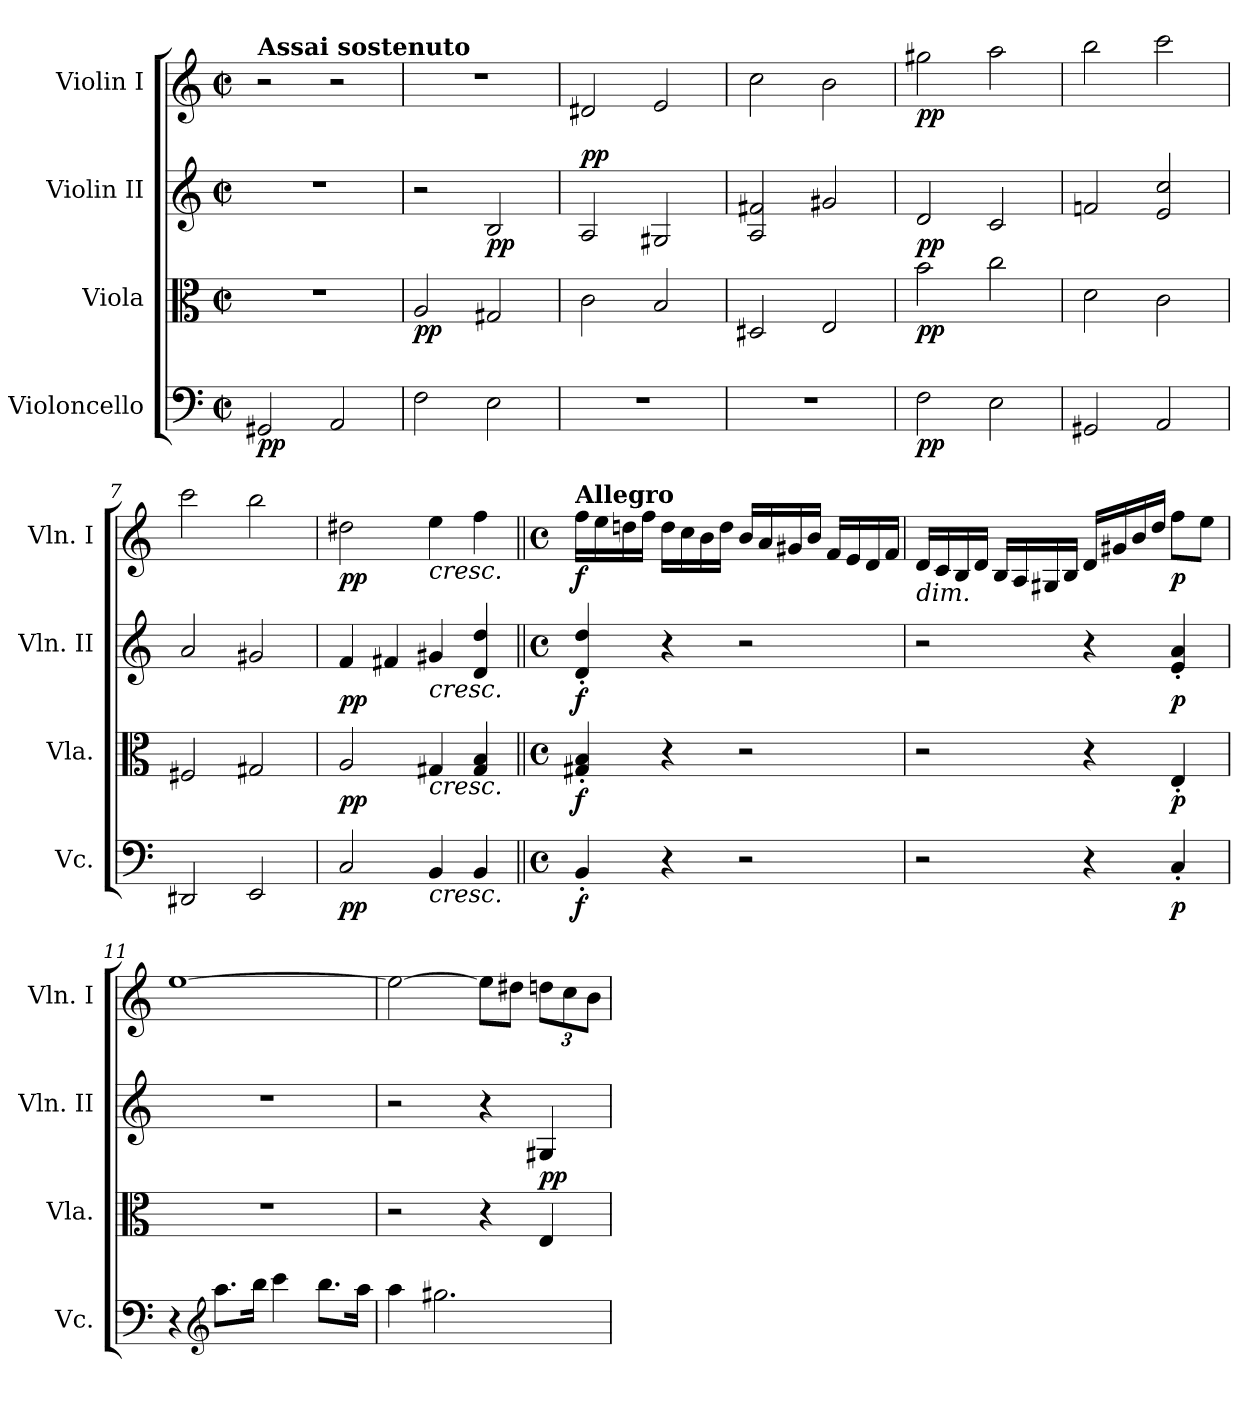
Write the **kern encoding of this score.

**kern	**dynam	**kern	**dynam	**kern	**dynam	**kern	**dynam
*part4	*part4	*part3	*part3	*part2	*part2	*part1	*part1
*staff4	*staff4	*staff3	*staff3	*staff2	*staff2	*staff1	*staff1
*I"Violoncello	*	*I"Viola	*	*I"Violin II	*	*I"Violin I	*
*I'Vc.	*	*I'Vla.	*	*I'Vln. II	*	*I'Vln. I	*
*clefF4	*	*clefC3	*	*clefG2	*	*clefG2	*
*k[]	*	*k[]	*	*k[]	*	*k[]	*
*M2/2	*	*M2/2	*	*M2/2	*	*M2/2	*
*met(c|)	*	*met(c|)	*	*met(c|)	*	*met(c|)	*
=1	=1	=1	=1	=1	=1	=1	=1
!	!	!	!	!	!	!LO:TX:a:B:t=Assai sostenuto	!
!	!LO:DY:b	!	!	!	!	!	!
2GG#X/	pp	1r	.	1r	.	2r	.
2AA/	.	.	.	.	.	2r	.
=2	=2	=2	=2	=2	=2	=2	=2
!	!	!	!LO:DY:b	!	!	!	!
2F\	.	2A/	pp	2r	.	1r	.
!	!	!	!	!	!LO:DY:b	!	!
2E\	.	2G#X/	.	2B/	pp	.	.
=3	=3	=3	=3	=3	=3	=3	=3
!	!	!	!	!	!LO:DY:a	!	!
1r	.	2c\	.	2A/	pp	2d#X/	.
.	.	2B/	.	2G#X/	.	2e/	.
=4	=4	=4	=4	=4	=4	=4	=4
1r	.	2D#X/	.	2A/ 2f#X/	.	2cc\	.
.	.	2E/	.	2g#X/	.	2b\	.
=5	=5	=5	=5	=5	=5	=5	=5
!	!LO:DY:b	!	!LO:DY:b	!	!LO:DY:b	!	!LO:DY:b
2F\	pp	2b\	pp	2d/	pp	2gg#X\	pp
2E\	.	2cc\	.	2c/	.	2aa\	.
=6	=6	=6	=6	=6	=6	=6	=6
2GG#X/	.	2d\	.	2fn/	.	2bb\	.
2AA/	.	2c\	.	2e/ 2cc/	.	2ccc\	.
!!LO:LB:g=z
=7	=7	=7	=7	=7	=7	=7	=7
2DD#X/	.	2F#X/	.	2a/	.	2ccc\	.
2EE/	.	2G#X/	.	2g#X/	.	2bb\	.
=8	=8	=8	=8	=8	=8	=8	=8
!	!LO:DY:b	!	!LO:DY:b	!	!LO:DY:b	!	!LO:DY:b
2C/	pp	2A/	pp	4f/	pp	2dd#X\	pp
.	.	.	.	4f#X/	.	.	.
!	!	!	!	!	!	!LO:TX:b:i:t=cresc.	!
!	!	!	!	!LO:TX:b:i:t=cresc.	!	!	!
!	!	!LO:TX:b:i:t=cresc.	!	!	!	!	!
!LO:TX:b:i:t=cresc.	!	!	!	!	!	!	!
4BB/	.	4G#X/	.	4g#X/	.	4ee\	.
4BB/	.	4G#/ 4B/	.	4d/ 4dd/	.	4ff\	.
=9||	=9||	=9||	=9||	=9||	=9||	=9||	=9||
*M4/4	*	*M4/4	*	*M4/4	*	*M4/4	*
*met(c)	*	*met(c)	*	*met(c)	*	*met(c)	*
*	*	*	*	*	*	*MM120	*
!	!	!	!	!	!	!LO:TX:a:B:t=Allegro	!
!	!LO:DY:b	!	!LO:DY:b	!	!LO:DY:b	!	!LO:DY:b
4BB'/	f	4G#X/' 4B/'	f	4d/' 4dd/'	f	16ff\LL	f
.	.	.	.	.	.	16ee\	.
.	.	.	.	.	.	16ddn\	.
.	.	.	.	.	.	16ff\JJ	.
4r	.	4r	.	4r	.	16dd\LL	.
.	.	.	.	.	.	16cc\	.
.	.	.	.	.	.	16b\	.
.	.	.	.	.	.	16dd\JJ	.
2r	.	2r	.	2r	.	16b/LL	.
.	.	.	.	.	.	16a/	.
.	.	.	.	.	.	16g#X/	.
.	.	.	.	.	.	16b/JJ	.
.	.	.	.	.	.	16f/LL	.
.	.	.	.	.	.	16e/	.
.	.	.	.	.	.	16d/	.
.	.	.	.	.	.	16f/JJ	.
=10	=10	=10	=10	=10	=10	=10	=10
!	!	!	!	!	!	!LO:TX:b:i:t=dim.	!
2r	.	2r	.	2r	.	16d/LL	.
.	.	.	.	.	.	16c/	.
.	.	.	.	.	.	16B/	.
.	.	.	.	.	.	16d/JJ	.
.	.	.	.	.	.	16B/LL	.
.	.	.	.	.	.	16A/	.
.	.	.	.	.	.	16G#X/	.
.	.	.	.	.	.	16B/JJ	.
4r	.	4r	.	4r	.	16d/LL	.
.	.	.	.	.	.	16g#X/	.
.	.	.	.	.	.	16b/	.
.	.	.	.	.	.	16dd/JJ	.
!	!LO:DY:b	!	!LO:DY:b	!	!LO:DY:b	!	!LO:DY:b
4C'/	p	4E'/	p	4e/' 4a/'	p	8ff\L	p
.	.	.	.	.	.	8ee\J	.
!!LO:LB:g=z
=11	=11	=11	=11	=11	=11	=11	=11
4r	.	1r	.	1r	.	[1ee	.
*clefG2	*	*	*	*	*	*	*
8.aa\L	.	.	.	.	.	.	.
16bb\Jk	.	.	.	.	.	.	.
4ccc\	.	.	.	.	.	.	.
8.bb\L	.	.	.	.	.	.	.
16aa\Jk	.	.	.	.	.	.	.
=12	=12	=12	=12	=12	=12	=12	=12
4aa\	.	2r	.	2r	.	2ee\_	.
2.gg#X\	.	.	.	.	.	.	.
.	.	4r	.	4r	.	8ee\L]	.
.	.	.	.	.	.	8dd#X\J	.
*	*	*	*	*	*	*Xbrackettup	*
!	!	!	!LO:DY:b	!	!	!	!
!	!	!	!LO:DY:n=1:a	!	!	!	!
.	.	4E/	p p	4G#X/	.	12ddn\L	.
.	.	.	.	.	.	12cc\	.
.	.	.	.	.	.	12b\J	.
=	=	=	=	=	=	=	=
*-	*-	*-	*-	*-	*-	*-	*-
